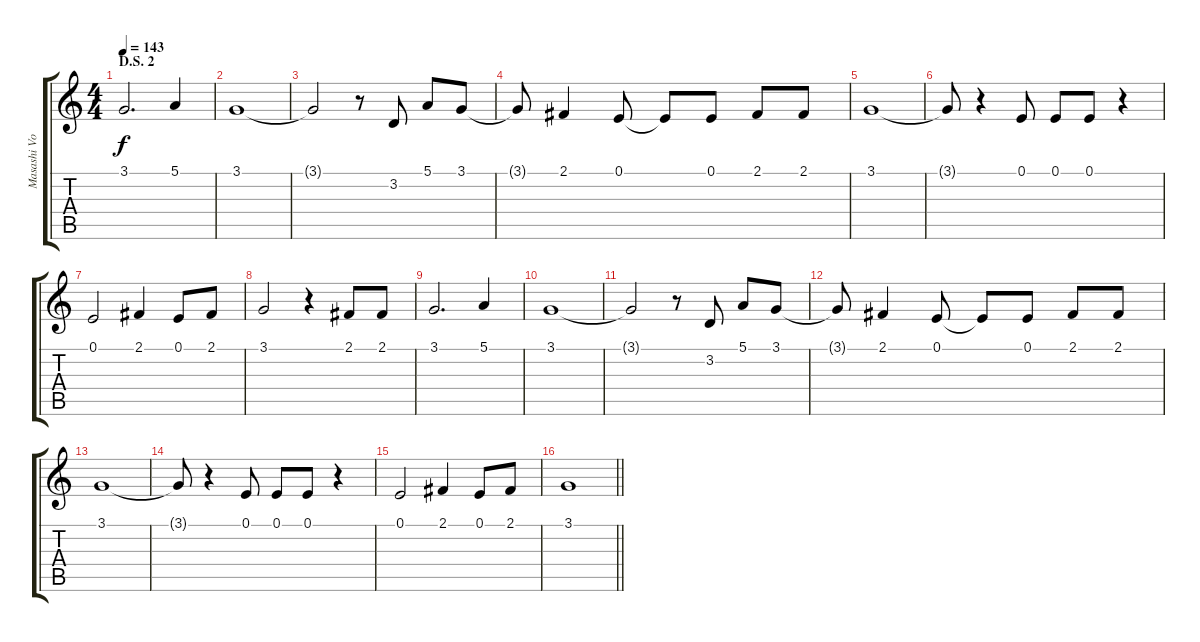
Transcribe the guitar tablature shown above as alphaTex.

\track ("Masashi Vocals" "Masashi Vo") {instrument altosax}
\staff {score tabs}
\tuning (E4 B3 G3 D3 A2 E2) {hide}
\ts (4 4)
\section ("" "D.S. 2")
\tempo 143
\clef g2
\ks c
3.1.2{d dy f} 5.1.4 |
3.1.1 |
3.1{t}.2 r.8 3.2.8 5.1.8 3.1.8 |
3.1{t}.8 2.1.4 0.1.8 0.1{t}.8 0.1.8 2.1.8 2.1.8 |
3.1.1 |
3.1{t}.8 r.4 0.1.8 0.1.8 0.1.8 r.4 |
0.1.2 2.1.4 0.1.8 2.1.8 |
3.1.2 r.4 2.1.8 2.1.8 |
3.1.2{d} 5.1.4 |
3.1.1 |
3.1{t}.2 r.8 3.2.8 5.1.8 3.1.8 |
3.1{t}.8 2.1.4 0.1.8 0.1{t}.8 0.1.8 2.1.8 2.1.8 |
3.1.1 |
3.1{t}.8 r.4 0.1.8 0.1.8 0.1.8 r.4 |
0.1.2 2.1.4 0.1.8 2.1.8 |
\barLineRight lightlight
3.1.1
